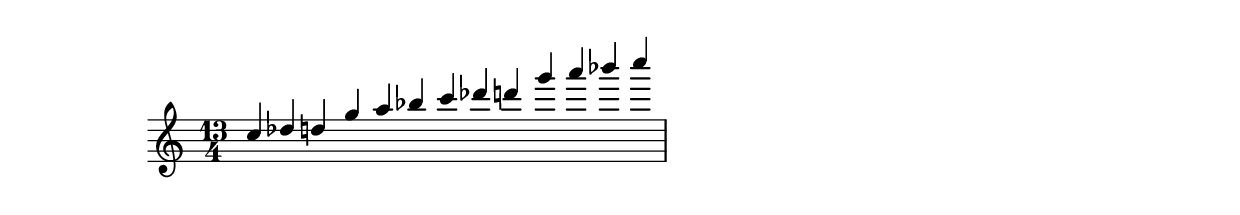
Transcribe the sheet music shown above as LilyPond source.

\version "2.18.2" \score { \new Staff << \new Voice { \set midiInstrument = #"piano" \voiceOne
 \key c \major \time 13/4
\override Voice.TextScript.font-size = #-4
 { c'' des'' d'' g'' a'' bes'' c''' des''' d''' g''' a''' bes''' c''''  } 
 } >> \layout { } \midi { \context { \Staff \remove "Staff_performer" }
\context { \Voice \consists "Staff_performer" } \tempo 2 = 60 } }
\paper{oddHeaderMarkup = ##f oddFooterMarkup = ##f}
